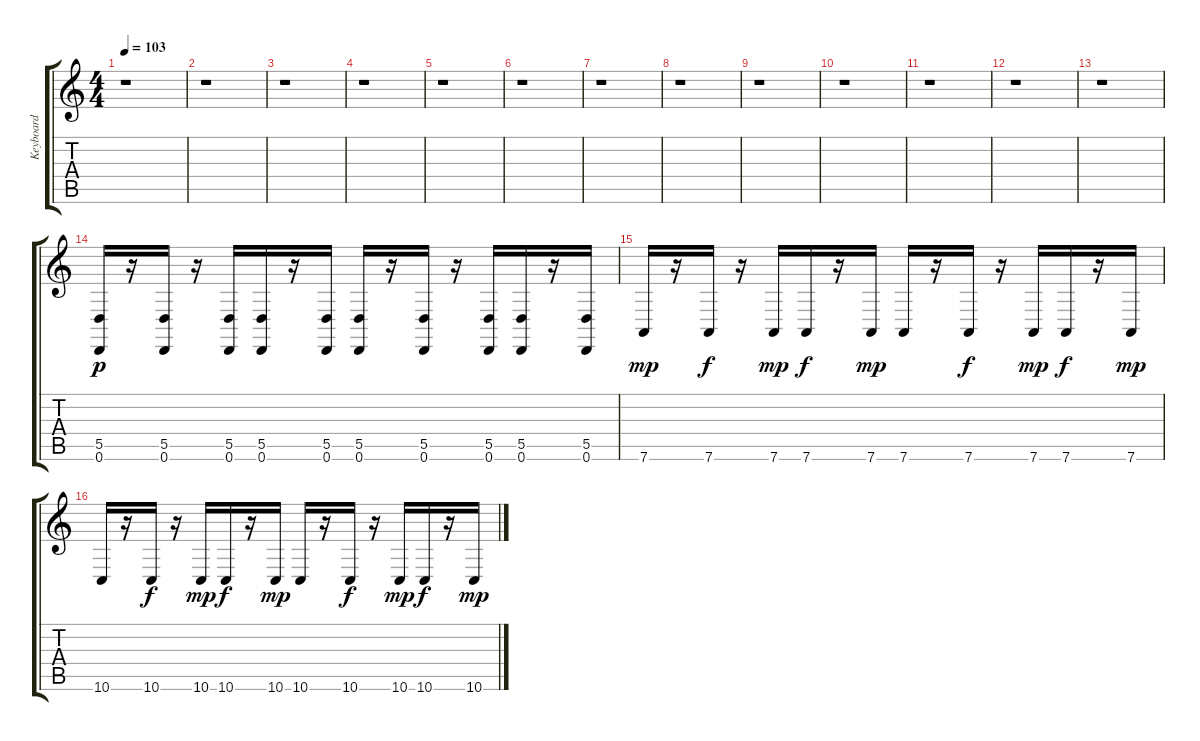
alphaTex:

\track ("Keyboard" "Keyboard") {instrument lead5charang}
\staff {score tabs}
\tuning (E4 B3 G3 D3 A2 D2) {hide}
\ts (4 4)
\tempo 103
\clef g2
\ks c
r.1{dy p instrument lead5charang} |
r.1 |
r.1 |
r.1 |
r.1 |
r.1 |
r.1 |
r.1 |
r.1 |
r.1 |
r.1 |
r.1 |
r.1 |
(5.5 0.6).16 r.16 (5.5 0.6).16 r.16 (5.5 0.6).16 (5.5 0.6).16 r.16 (5.5 0.6).16 (5.5 0.6).16 r.16 (5.5 0.6).16 r.16 (5.5 0.6).16 (5.5 0.6).16 r.16 (5.5 0.6).16 |
7.6.16{dy mp} r.16 7.6.16{dy f} r.16 7.6.16{dy mp} 7.6.16{dy f} r.16 7.6.16{dy mp} 7.6.16 r.16 7.6.16{dy f} r.16 7.6.16{dy mp} 7.6.16{dy f} r.16 7.6.16{dy mp} |
10.6.16 r.16 10.6.16{dy f} r.16 10.6.16{dy mp} 10.6.16{dy f} r.16 10.6.16{dy mp} 10.6.16 r.16 10.6.16{dy f} r.16 10.6.16{dy mp} 10.6.16{dy f} r.16 10.6.16{dy mp}
